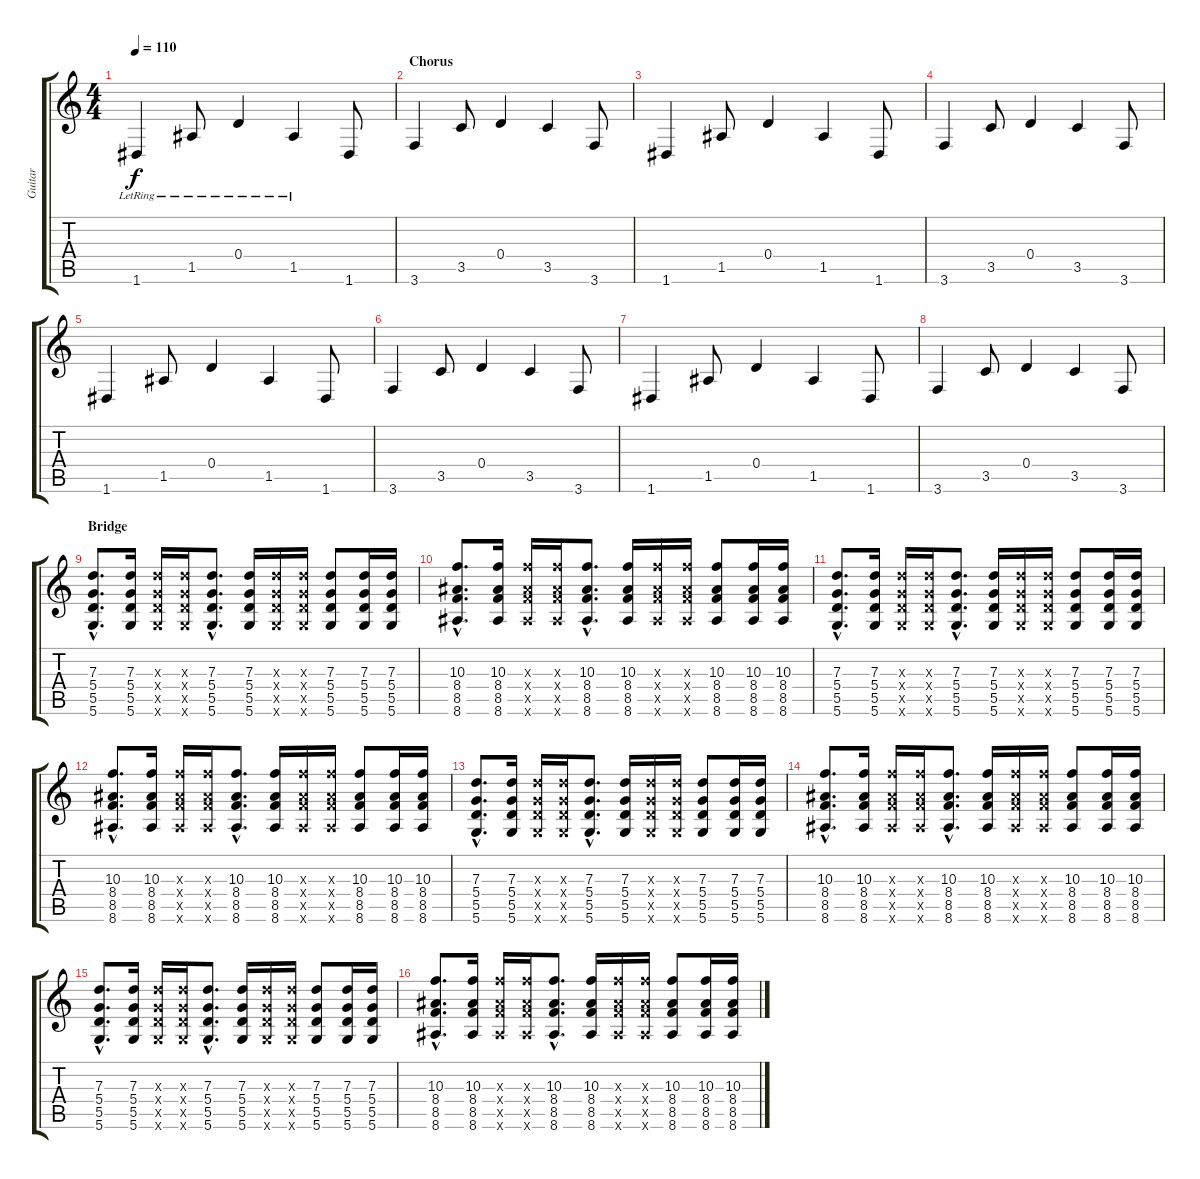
\track ("Guitar" "Guitar") {instrument electricguitarjazz}
\staff {score tabs}
\tuning (E4 B3 G3 D3 A2 D2) {hide}
\ts (4 4)
\tempo 110
\clef g2
\ks c
1.6{lr}.4{dy f} 1.5{lr}.8 0.4{lr}.4 1.5{lr}.4 1.6.8 |
\section ("" "Chorus")
3.6.4 3.5.8 0.4.4 3.5.4 3.6.8 |
1.6.4 1.5.8 0.4.4 1.5.4 1.6.8 |
3.6.4 3.5.8 0.4.4 3.5.4 3.6.8 |
1.6.4 1.5.8 0.4.4 1.5.4 1.6.8 |
3.6.4 3.5.8 0.4.4 3.5.4 3.6.8 |
1.6.4 1.5.8 0.4.4 1.5.4 1.6.8 |
3.6.4 3.5.8 0.4.4 3.5.4 3.6.8 |
\section ("" "Bridge")
(7.3{hac} 5.4{hac} 5.5{hac} 5.6{hac}).8{d instrument distortionguitar} (7.3 5.4 5.5 5.6).16 (7.3{x} 5.4{x} 5.5{x} 5.6{x}).16 (7.3{x} 5.4{x} 5.5{x} 5.6{x}).16 (7.3{hac} 5.4{hac} 5.5{hac} 5.6{hac}).8{d} (7.3 5.4 5.5 5.6).16 (7.3{x} 5.4{x} 5.5{x} 5.6{x}).16 (7.3{x} 5.4{x} 5.5{x} 5.6{x}).16 (7.3 5.4 5.5 5.6).8 (7.3 5.4 5.5 5.6).16 (7.3 5.4 5.5 5.6).16 |
(10.3{hac} 8.4{hac} 8.5{hac} 8.6{hac}).8{d instrument distortionguitar} (10.3 8.4 8.5 8.6).16 (10.3{x} 8.4{x} 8.5{x} 8.6{x}).16 (10.3{x} 8.4{x} 8.5{x} 8.6{x}).16 (10.3{hac} 8.4{hac} 8.5{hac} 8.6{hac}).8{d} (10.3 8.4 8.5 8.6).16 (10.3{x} 8.4{x} 8.5{x} 8.6{x}).16 (10.3{x} 8.4{x} 8.5{x} 8.6{x}).16 (10.3 8.4 8.5 8.6).8 (10.3 8.4 8.5 8.6).16 (10.3 8.4 8.5 8.6).16 |
(7.3{hac} 5.4{hac} 5.5{hac} 5.6{hac}).8{d instrument distortionguitar} (7.3 5.4 5.5 5.6).16 (7.3{x} 5.4{x} 5.5{x} 5.6{x}).16 (7.3{x} 5.4{x} 5.5{x} 5.6{x}).16 (7.3{hac} 5.4{hac} 5.5{hac} 5.6{hac}).8{d} (7.3 5.4 5.5 5.6).16 (7.3{x} 5.4{x} 5.5{x} 5.6{x}).16 (7.3{x} 5.4{x} 5.5{x} 5.6{x}).16 (7.3 5.4 5.5 5.6).8 (7.3 5.4 5.5 5.6).16 (7.3 5.4 5.5 5.6).16 |
(10.3{hac} 8.4{hac} 8.5{hac} 8.6{hac}).8{d instrument distortionguitar} (10.3 8.4 8.5 8.6).16 (10.3{x} 8.4{x} 8.5{x} 8.6{x}).16 (10.3{x} 8.4{x} 8.5{x} 8.6{x}).16 (10.3{hac} 8.4{hac} 8.5{hac} 8.6{hac}).8{d} (10.3 8.4 8.5 8.6).16 (10.3{x} 8.4{x} 8.5{x} 8.6{x}).16 (10.3{x} 8.4{x} 8.5{x} 8.6{x}).16 (10.3 8.4 8.5 8.6).8 (10.3 8.4 8.5 8.6).16 (10.3 8.4 8.5 8.6).16 |
(7.3{hac} 5.4{hac} 5.5{hac} 5.6{hac}).8{d instrument distortionguitar} (7.3 5.4 5.5 5.6).16 (7.3{x} 5.4{x} 5.5{x} 5.6{x}).16 (7.3{x} 5.4{x} 5.5{x} 5.6{x}).16 (7.3{hac} 5.4{hac} 5.5{hac} 5.6{hac}).8{d} (7.3 5.4 5.5 5.6).16 (7.3{x} 5.4{x} 5.5{x} 5.6{x}).16 (7.3{x} 5.4{x} 5.5{x} 5.6{x}).16 (7.3 5.4 5.5 5.6).8 (7.3 5.4 5.5 5.6).16 (7.3 5.4 5.5 5.6).16 |
(10.3{hac} 8.4{hac} 8.5{hac} 8.6{hac}).8{d instrument distortionguitar} (10.3 8.4 8.5 8.6).16 (10.3{x} 8.4{x} 8.5{x} 8.6{x}).16 (10.3{x} 8.4{x} 8.5{x} 8.6{x}).16 (10.3{hac} 8.4{hac} 8.5{hac} 8.6{hac}).8{d} (10.3 8.4 8.5 8.6).16 (10.3{x} 8.4{x} 8.5{x} 8.6{x}).16 (10.3{x} 8.4{x} 8.5{x} 8.6{x}).16 (10.3 8.4 8.5 8.6).8 (10.3 8.4 8.5 8.6).16 (10.3 8.4 8.5 8.6).16 |
(7.3{hac} 5.4{hac} 5.5{hac} 5.6{hac}).8{d instrument distortionguitar} (7.3 5.4 5.5 5.6).16 (7.3{x} 5.4{x} 5.5{x} 5.6{x}).16 (7.3{x} 5.4{x} 5.5{x} 5.6{x}).16 (7.3{hac} 5.4{hac} 5.5{hac} 5.6{hac}).8{d} (7.3 5.4 5.5 5.6).16 (7.3{x} 5.4{x} 5.5{x} 5.6{x}).16 (7.3{x} 5.4{x} 5.5{x} 5.6{x}).16 (7.3 5.4 5.5 5.6).8 (7.3 5.4 5.5 5.6).16 (7.3 5.4 5.5 5.6).16 |
(10.3{hac} 8.4{hac} 8.5{hac} 8.6{hac}).8{d instrument distortionguitar} (10.3 8.4 8.5 8.6).16 (10.3{x} 8.4{x} 8.5{x} 8.6{x}).16 (10.3{x} 8.4{x} 8.5{x} 8.6{x}).16 (10.3{hac} 8.4{hac} 8.5{hac} 8.6{hac}).8{d} (10.3 8.4 8.5 8.6).16 (10.3{x} 8.4{x} 8.5{x} 8.6{x}).16 (10.3{x} 8.4{x} 8.5{x} 8.6{x}).16 (10.3 8.4 8.5 8.6).8 (10.3 8.4 8.5 8.6).16 (10.3 8.4 8.5 8.6).16
